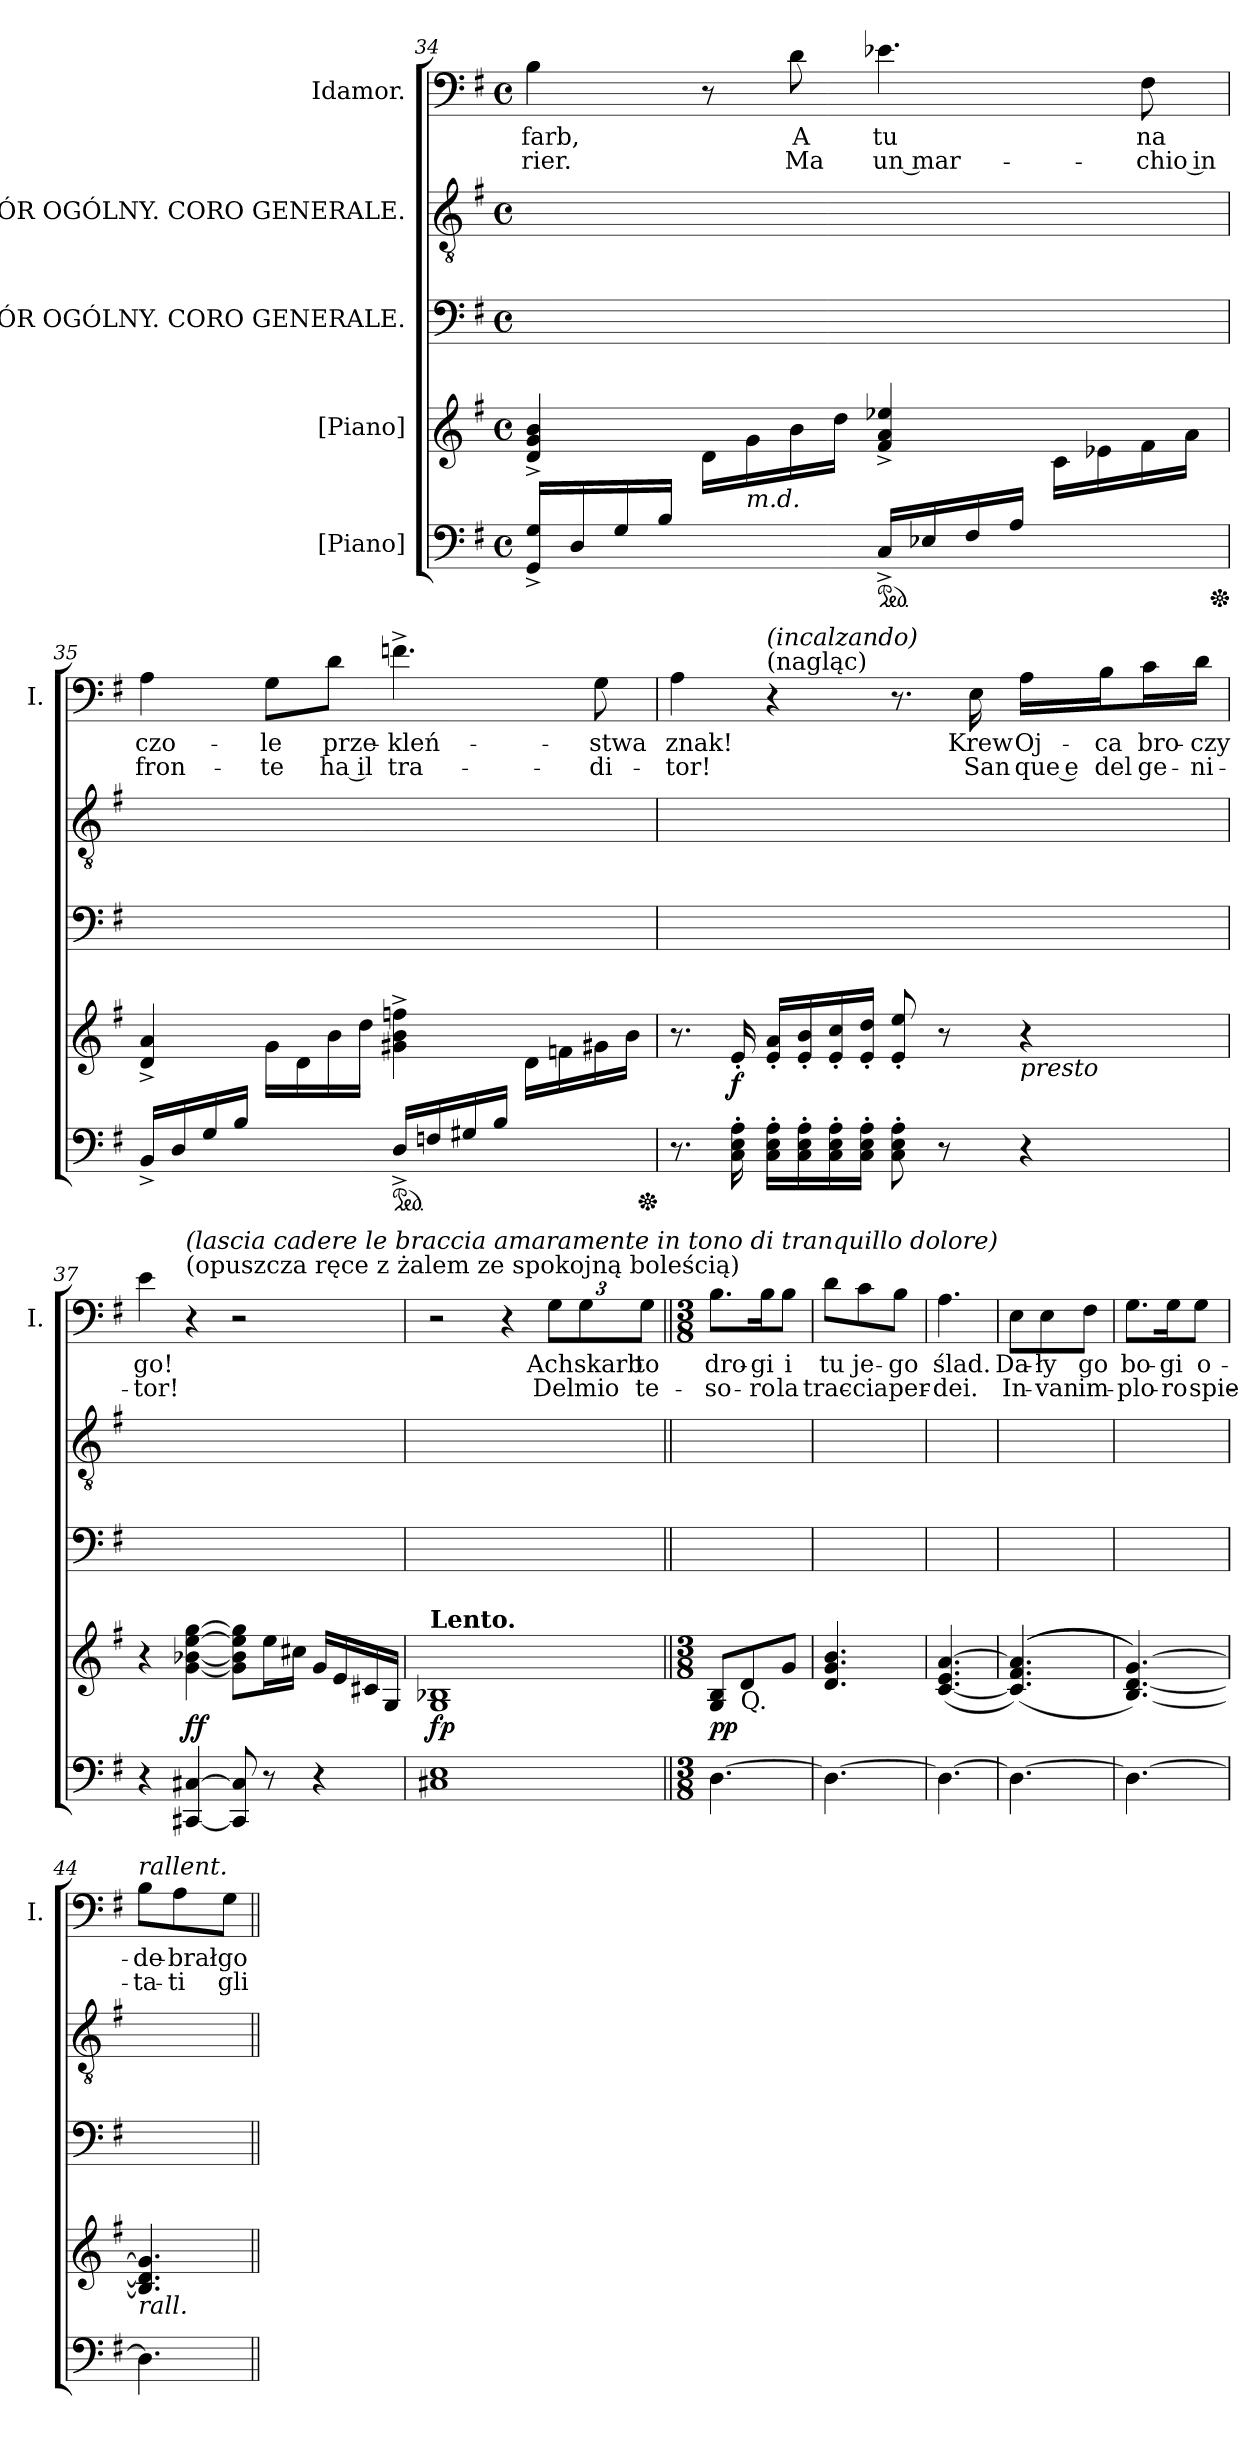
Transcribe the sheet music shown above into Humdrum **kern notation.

**kern	**kern	**dynam	**kern	**kern	**kern	**text	**text
*part5	*part4	*part4	*part3	*part2	*part1	*part1	*part1
*staff5	*staff4	*staff4	*staff3	*staff2	*staff1	*staff1	*staff1
*I"[Piano]	*I"[Piano]	*	*I"CHÓR OGÓLNY. CORO GENERALE.	*I"CHÓR OGÓLNY. CORO GENERALE.	*I"Idamor.	*	*
*	*	*	*	*	*I'I.	*	*
*clefF4	*clefG2	*	*clefF4	*clefGv2	*clefF4	*	*
*k[f#]	*k[f#]	*	*k[f#]	*k[f#]	*k[f#]	*	*
*M4/4	*M4/4	*	*M4/4	*M4/4	*M4/4	*	*
*met(c)	*met(c)	*	*met(c)	*met(c)	*met(c)	*	*
=34	=34	=34	=34	=34	=34	=34	=34
16GG^/ 16G^/LL	4d^/ 4g^/ 4b^/	.	1ryy	1ryy	4B\	farb,	-rier.
16D/	.	.	.	.	.	.	.
16G/	.	.	.	.	.	.	.
16B/JJ	.	.	.	.	.	.	.
4ryy	16d\LL	.	.	.	8r	.	.
!	!LO:TX:b:i:t=m.d.	!	!	!	!	!	!
.	16g\	.	.	.	.	.	.
.	16b\	.	.	.	8d\	A	Ma
.	16dd\JJ	.	.	.	.	.	.
*ped	*	*	*	*	*	*	*
16C^/LL	4f#^/ 4a^/ 4ee-X^/	.	.	.	4.e-X\	tu	un mar-
16E-X/	.	.	.	.	.	.	.
16F#/	.	.	.	.	.	.	.
16A/JJ	.	.	.	.	.	.	.
4ryy	16c\LL	.	.	.	.	.	.
.	16e-X\	.	.	.	.	.	.
.	16f#\	.	.	.	8F#\	na	-chio in
.	16a\JJ	.	.	.	.	.	.
*Xped	*	*	*	*	*	*	*
=35	=35	=35	=35	=35	=35	=35	=35
16BB^/LL	4d^/ 4a^/	.	1ryy	1ryy	4A\	czo-	fron-
16D/	.	.	.	.	.	.	.
16G/	.	.	.	.	.	.	.
16B/JJ	.	.	.	.	.	.	.
4ryy	16g\LL	.	.	.	8G\L	-le	-te
.	16d\	.	.	.	.	.	.
.	16b\	.	.	.	8d\J	prze-	ha il
.	16dd\JJ	.	.	.	.	.	.
*ped	*	*	*	*	*	*	*
16D^/LL	4g#X^\ 4b^\ 4ffn^\	.	.	.	4.fn^\	-kleń-	tra-
16Fn/	.	.	.	.	.	.	.
16G#X/	.	.	.	.	.	.	.
16B/JJ	.	.	.	.	.	.	.
4ryy	16d\LL	.	.	.	.	.	.
.	16fn\	.	.	.	.	.	.
.	16g#X\	.	.	.	8G\	-stwa	-di-
.	16b\JJ	.	.	.	.	.	.
*Xped	*	*	*	*	*	*	*
=36	=36	=36	=36	=36	=36	=36	=36
8.r	8.r	.	1ryy	1ryy	4A\	znak!	-tor!
16C'\ 16E'\ 16A'\	16e'/	f	.	.	.	.	.
!	!	!	!	!	!LO:TX:a:t=(nagląc)	!	!
!	!	!	!	!	!LO:TX:a:i:t=(incalzando)	!	!
16C'\ 16E'\ 16A'\LL	16e'/ 16a'/LL	.	.	.	4r	.	.
16C'\ 16E'\ 16A'\	16e'/ 16b'/	.	.	.	.	.	.
16C'\ 16E'\ 16A'\	16e'/ 16cc'/	.	.	.	.	.	.
16C'\ 16E'\ 16A'\JJ	16e'/ 16dd'/JJ	.	.	.	.	.	.
8C'\ 8E'\ 8A'\	8e'/ 8ee'/	.	.	.	8.r	.	.
8r	8r	.	.	.	.	.	.
.	.	.	.	.	16E\	Krew	San
!	!LO:TX:b:i:t=presto	!	!	!	!	!	!
4r	4r	.	.	.	16A\LL	Oj-	que e
.	.	.	.	.	16B\J	-ca	del
.	.	.	.	.	16c\L	bro-	ge-
.	.	.	.	.	16d\JJ	-czy	-ni-
=37	=37	=37	=37	=37	=37	=37	=37
4r	4r	.	1ryy	1ryy	4e\	go!	-tor!
!	!	!	!	!	!LO:TX:a:t=(opuszcza ręce z żalem ze spokojną boleścią)	!	!
!	!	!	!	!	!LO:TX:a:i:t=(lascia cadere le braccia amaramente in tono di tranquillo dolore)	!	!
[4CC#X/ [4C#X/	[4g\ [4b-X\ [4ee\ [4gg\	ff	.	.	4r	.	.
8CC#]/ 8C#]/	8g]\ 8b-]\ 8ee]\ 8gg]\L	.	.	.	2r	.	.
8r	16ee\L	.	.	.	.	.	.
.	16cc#X\JJ	.	.	.	.	.	.
4r	16g/LL	.	.	.	.	.	.
.	16e/	.	.	.	.	.	.
.	16c#X/	.	.	.	.	.	.
.	16G/JJ	.	.	.	.	.	.
=38	=38	=38	=38	=38	=38	=38	=38
!	!LO:TX:a:B:t=Lento.	!	!	!	!	!	!
1C#X 1E	1G 1B-X	fp	1ryy	1ryy	2r	.	.
.	.	.	.	.	4r	.	.
.	.	.	.	.	12G\L	Ach	Del
.	.	.	.	.	12G\	skarb	mio
.	.	.	.	.	12G\J	to	te-
=39||	=39||	=39||	=39||	=39||	=39||	=39||	=39||
*M3/8	*M3/8	*	*	*	*M3/8	*	*
[4.D\	8G/ 8B/L	pp	4.ryy	4.ryy	8.B\L	dro-	-so-
!	!LO:TX:b:t=Q.	!	!	!	!	!	!
.	8d/	.	.	.	.	.	.
.	.	.	.	.	16B\K	-gi	-ro
.	8g/J	.	.	.	8B\J	i	la
=40	=40	=40	=40	=40	=40	=40	=40
4.D\_	4.d/ 4.g/ 4.b/	.	4.ryy	4.ryy	8d\L	tu	trac-
.	.	.	.	.	8c\	je-	-cia
.	.	.	.	.	8B\J	-go	per-
=41	=41	=41	=41	=41	=41	=41	=41
4.D\_	(>[4.c/ 4.e/ [4.a/	.	4.ryy	4.ryy	4.A\	ślad.	-dei.
=42	=42	=42	=42	=42	=42	=42	=42
4.D\_	(>(>(<4.c]/ 4.f#/ 4.a]/)	.	4.ryy	4.ryy	8E\L	Da-	In-
.	.	.	.	.	8E\	-ły	-van
.	.	.	.	.	8F#\J	go	im-
=43	=43	=43	=43	=43	=43	=43	=43
4.D\_	[4.B/ [4.d/ [4.g/)))	.	4.ryy	4.ryy	8.G\L	bo-	-plo-
.	.	.	.	.	16G\K	-gi	-ro
.	.	.	.	.	8G\J	o-	spie-
=44	=44	=44	=44	=44	=44	=44	=44
!	!	!	!	!	!LO:TX:a:i:t=rallent.	!	!
!	!LO:TX:b:i:t=rall.	!	!	!	!	!	!
4.D\]	4.B]/ 4.d]/ 4.g]/	.	4.ryy	4.ryy	8B\L	-de-	-ta-
.	.	.	.	.	8A\	-brał	-ti
.	.	.	.	.	8G\J	go	gli
=||	=||	=||	=||	=||	=||	=||	=||
*-	*-	*-	*-	*-	*-	*-	*-
